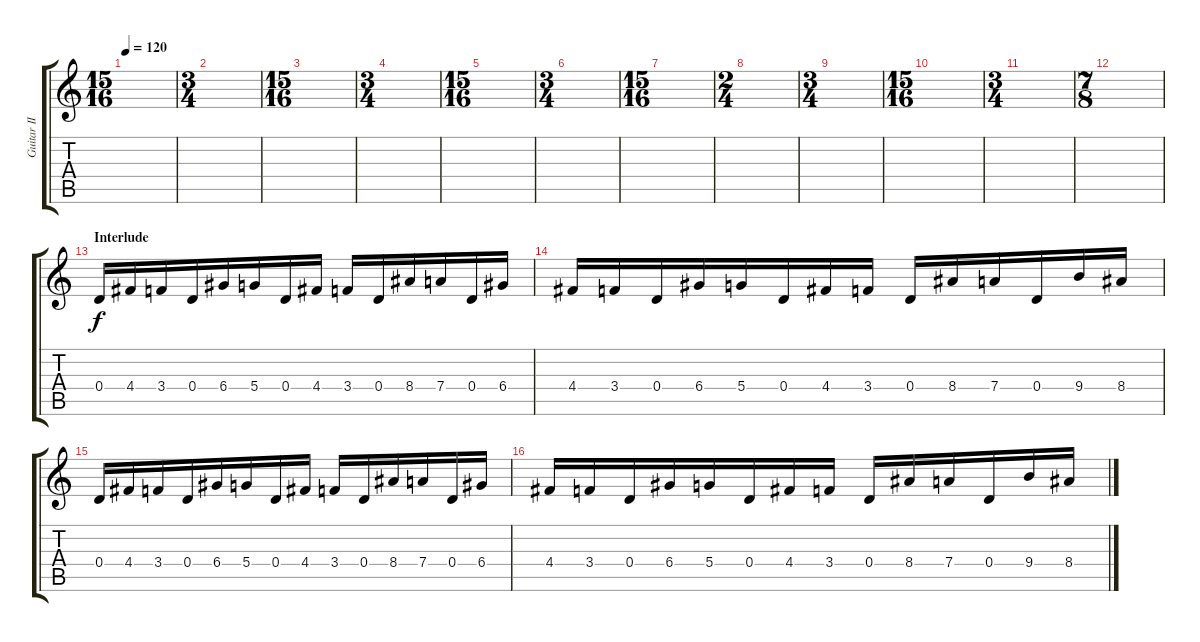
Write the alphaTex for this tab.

\track ("Guitar II" "Guitar II") {instrument overdrivenguitar}
\staff {score tabs}
\tuning (E4 B3 G3 D3 A2 E2) {hide}
\ts (15 16)
\tempo 120
\clef g2
\ks c
|
\ts (3 4)
|
\ts (15 16)
|
\ts (3 4)
|
\ts (15 16)
|
\ts (3 4)
|
\ts (15 16)
|
\ts (2 4)
|
\ts (3 4)
|
\ts (15 16)
|
\ts (3 4)
|
\ts (7 8)
|
\section ("" "Interlude")
0.4.16 4.4.16 3.4.16 0.4.16 6.4.16 5.4.16 0.4.16 4.4.16 3.4.16 0.4.16 8.4.16 7.4.16 0.4.16 6.4.16 |
4.4.16 3.4.16 0.4.16 6.4.16 5.4.16 0.4.16 4.4.16 3.4.16 0.4.16 8.4.16 7.4.16 0.4.16 9.4.16 8.4.16 |
0.4.16 4.4.16 3.4.16 0.4.16 6.4.16 5.4.16 0.4.16 4.4.16 3.4.16 0.4.16 8.4.16 7.4.16 0.4.16 6.4.16 |
4.4.16 3.4.16 0.4.16 6.4.16 5.4.16 0.4.16 4.4.16 3.4.16 0.4.16 8.4.16 7.4.16 0.4.16 9.4.16 8.4.16
